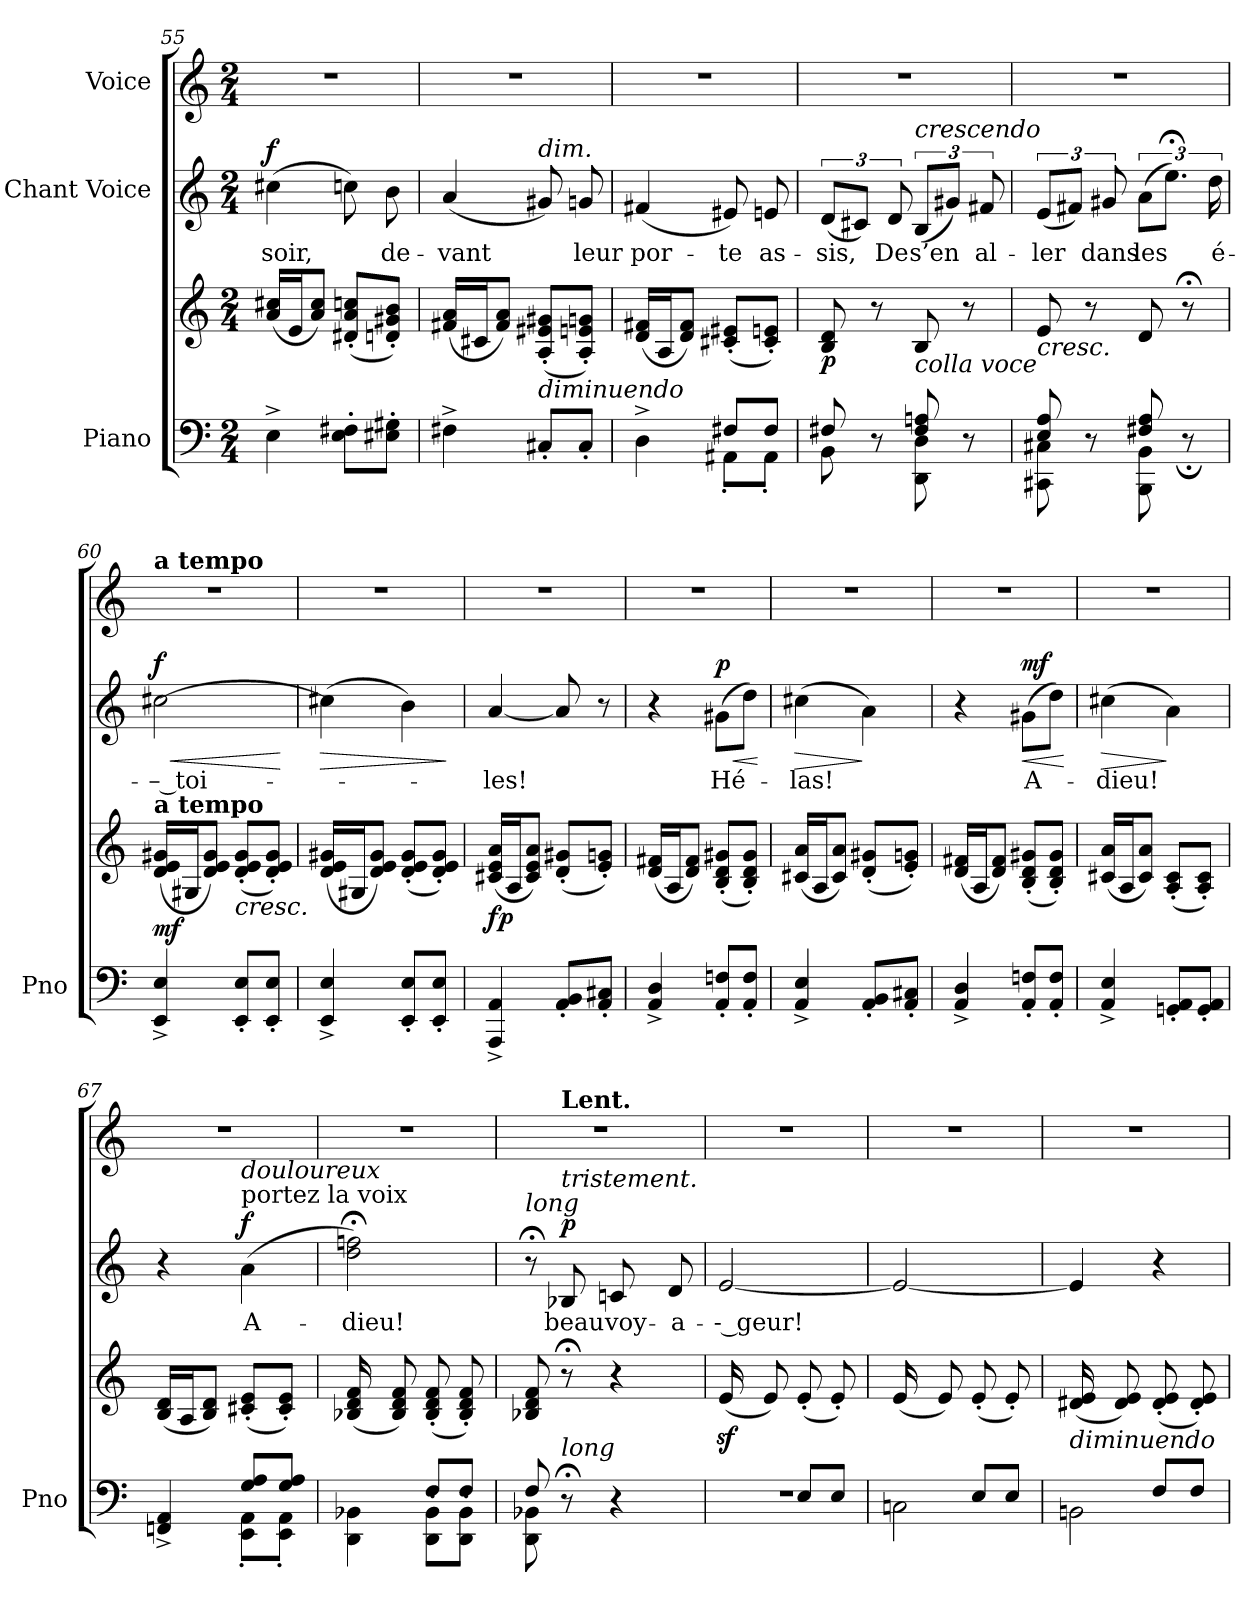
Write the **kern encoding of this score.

**kern	**kern	**dynam	**kern	**text	**dynam	**kern
*part3	*part3	*part3	*part2	*part2	*part2	*part1
*staff4	*staff3	*staff3/4	*staff2	*staff2	*staff2	*staff1
*I"Piano	*	*	*I"Chant Voice	*	*	*I"Voice
*I'Pno	*	*	*	*	*	*
*clefF4	*clefG2	*	*clefG2	*	*	*clefG2
*k[]	*k[]	*	*k[]	*	*	*k[]
*M2/4	*M2/4	*	*M2/4	*	*	*M2/4
=55	=55	=55	=55	=55	=55	=55
!	!	!	!	!	!LO:DY:a	!
4E^\	(>16a/ 16cc#X/LL	.	(4cc#X\	soir,	f	2r
.	16e/J	.	.	.	.	.
.	8a/ 8cc#/J)	.	.	.	.	.
8E\' 8F#X\'L	(>8d#X/'> 8a/'> 8ccn/'>L	.	8ccn\)	.	.	.
8E#X\' 8G#X\'J	8dn/'> 8g#X/'> 8b/'>J)	.	8b\	de-	.	.
=56	=56	=56	=56	=56	=56	=56
4F#X^\	(>16f#X/ 16a/LL	.	(4a/	-vant	.	2r
.	16c#X/J	.	.	.	.	.
.	8f#/ 8a/J)	.	.	.	.	.
!	!	!	!LO:TX:a:i:t=dim.	!	!	!
!	!LO:TX:b:i:t=diminuendo	!	!	!	!	!
8C#X'/L	(>8A/'> 8e#X/'> 8g#X/'>L	.	8g#X/)	.	.	.
8C#'/J	8A/'> 8en/'> 8gn/'>J)	.	8gn/	leur	.	.
=57	=57	=57	=57	=57	=57	=57
*^	*	*	*	*	*	*
4D^\	4ryy	(>16d/ 16f#X/LL	.	(4f#X/	por-	.	2r
.	.	16A/J	.	.	.	.	.
.	.	8d/ 8f#/J)	.	.	.	.	.
8F#X/L	8AA#X'\L	(>8c#X/'> 8e#X/'>L	.	8e#X/)	-te	.	.
8F#/J	8AA#'\J	8c#/'> 8en/'>J)	.	8en/	-as-	.	.
=58	=58	=58	=58	=58	=58	=58	=58
!	!	!	!LO:DY:b	!	!	!LO:DY:a	!
!	!	!	!	!	!	!LO:DY:n=1:a	!
8F#X/	8BB\	8B/ 8d/	p	(12d/L	-sis,	p other-dynamics	2r
.	.	.	.	12c#X/J)	.	.	.
8ryy	8r	8r	.	.	.	.	.
.	.	.	.	12d/	De	.	.
!	!	!	!	!LO:TX:a:i:t=crescendo	!	!	!
!	!	!LO:TX:b:i:t=colla voce	!	!	!	!	!
8F#/ 8An/	8DD\ 8D\	8B/	.	(12B/L	s’en	.	.
.	.	.	.	12g#X/J)	.	.	.
8ryy	8r	8r	.	.	.	.	.
.	.	.	.	12f#X/	al-	.	.
=59	=59	=59	=59	=59	=59	=59	=59
!	!	!LO:TX:b:i:t=cresc.	!	!	!	!	!
8E/ 8A/	8CC#X\ 8C#X\	8e/	.	(12e/L	-ler	.	2r
.	.	.	.	12f#X/J)	.	.	.
8ryy	8r	8r	.	.	.	.	.
.	.	.	.	12g#X/	dans	.	.
8F#X/ 8A/	8BBB\ 8BB\	8d/	.	(12a\L	les	.	.
.	.	.	.	12.ee;<\J)	.	.	.
8ryy	8r;<	8r;<	.	.	.	.	.
.	.	.	.	24dd\	é-	.	.
*v	*v	*	*	*	*	*	*
=60	=60	=60	=60	=60	=60	=60
!	!	!	!	!	!	!LO:TX:a:B:t=a tempo
!	!LO:TX:a:B:t=a tempo	!	!	!	!	!
!	!	!LO:DY:b	!	!	!LO:HP:b	!
!	!	!	!	!	!LO:DY:n=1:a	!
4EE/^ 4E/^	(>16d/ 16e/ 16g#X/LL	mf	[2cc#X\	-– toi-	< f	2r
.	16G#X/J	.	.	.	.	.
.	8d/ 8e/ 8g#/J)	.	.	.	.	.
!	!LO:TX:b:i:t=cresc.	!	!	!	!	!
8EE/' 8E/'L	(>8d/'> 8e/'> 8g#/'>L	.	.	.	.	.
8EE/' 8E/'J	8d/'> 8e/'> 8g#/'>J)	.	.	.	.	.
.	.	.	.	.	[	.
=61	=61	=61	=61	=61	=61	=61
!	!	!	!	!	!LO:HP:b	!
4EE/^ 4E/^	(>16d/ 16e/ 16g#X/LL	.	(4cc#X\]	.	>	2r
.	16G#X/J	.	.	.	.	.
.	8d/ 8e/ 8g#/J)	.	.	.	.	.
8EE/' 8E/'L	(>8d/'> 8e/'> 8g#/'>L	.	4b\)	.	.	.
8EE/' 8E/'J	8d/'> 8e/'> 8g#/'>J)	.	.	.	.	.
.	.	.	.	.	]	.
=62	=62	=62	=62	=62	=62	=62
!	!	!LO:DY:b	!	!	!	!
4AAA/^ 4AA/^	(>16c#X/ 16e/ 16a/LL	fp	[4a/	-les!	.	2r
.	16A/J	.	.	.	.	.
.	8c#/ 8e/ 8a/J)	.	.	.	.	.
8AA/' 8BB/'L	(>8d/'> 8g#X/'>L	.	8a/]	.	.	.
8AA/' 8C#X/'J	8e/'> 8gn/'>J)	.	8r	.	.	.
=63	=63	=63	=63	=63	=63	=63
4AA/^ 4D/^	(>16d/ 16f#X/LL	.	4r	.	.	2r
.	16A/J	.	.	.	.	.
.	8d/ 8f#/J)	.	.	.	.	.
!	!	!	!	!	!LO:HP:b	!
!	!	!	!	!	!LO:DY:n=1:a	!
8AA/' 8Fn/'L	(>8B/'> 8d/'> 8g#X/'>L	.	(8g#X\L	Hé-	< p	.
8AA/' 8F/'J	8B/'> 8d/'> 8g#/'>J)	.	8dd\J)	.	.	.
.	.	.	.	.	[	.
=64	=64	=64	=64	=64	=64	=64
!	!	!	!	!	!LO:HP:b	!
4AA/^ 4E/^	(>16c#X/ 16a/LL	.	(4cc#X\	-las!	>	2r
.	16A/J	.	.	.	.	.
.	8c#/ 8a/J)	.	.	.	.	.
8AA/' 8BB/'L	(>8d/'> 8g#X/'>L	.	4a\)	.	]	.
8AA/' 8C#X/'J	8e/'> 8gn/'>J)	.	.	.	.	.
=65	=65	=65	=65	=65	=65	=65
4AA/^ 4D/^	(>16d/ 16f#X/LL	.	4r	.	.	2r
.	16A/J	.	.	.	.	.
.	8d/ 8f#/J)	.	.	.	.	.
!	!	!	!	!	!LO:HP:b	!
!	!	!	!	!	!LO:DY:n=1:a	!
8AA/' 8Fn/'L	(>8B/'> 8d/'> 8g#X/'>L	.	(8g#X\L	A-	< mf	.
8AA/' 8F/'J	8B/'> 8d/'> 8g#/'>J)	.	8dd\J)	.	.	.
.	.	.	.	.	[	.
=66	=66	=66	=66	=66	=66	=66
!	!	!	!	!	!LO:HP:b	!
4AA/^ 4E/^	(>16c#X/ 16a/LL	.	(4cc#X\	-dieu!	>	2r
.	16A/J	.	.	.	.	.
.	8c#/ 8a/J)	.	.	.	.	.
8GGn/' 8AA/'L	(>8A/'> 8c#/'>L	.	4a\)	.	]	.
8GG/' 8AA/'J	8A/'> 8c#/'>J)	.	.	.	.	.
=67	=67	=67	=67	=67	=67	=67
*^	*	*	*	*	*	*
4ryy	4FFn/^< 4AA/^<	(>16B/ 16d/LL	.	4r	.	.	2r
.	.	16A/J	.	.	.	.	.
.	.	8B/ 8d/J)	.	.	.	.	.
!	!	!	!	!LO:TX:a:t=portez la voix	!	!	!
!	!	!	!	!LO:TX:a:i:t=douloureux	!	!	!
!	!	!	!	!	!	!LO:DY:a	!
8G/ 8A/L	8EE\' 8AA\'L	(>8c#X/'> 8e/'>L	.	(4a\	A-	f	.
8G/ 8A/J	8EE\' 8AA\'J	8c#/'> 8e/'>J)	.	.	.	.	.
=68	=68	=68	=68	=68	=68	=68	=68
*	*^	*	*	*	*	*	*
16ryy	4ryy	4DD\ 4BB-X\	(>16B-X/ 16d/ 16f/LL	.	2dd\;< 2ffn\;<)	-dieu!	.	2r
16F/J	.	.	16ryy	.	.	.	.	.
4.ryy	.	.	8B-/ 8d/ 8f/J)	.	.	.	.	.
.	8F/L	8DD\' 8BB-\'L	(>8B-/'> 8d/'> 8f/'>L	.	.	.	.	.
.	8F/J	8DD\' 8BB-\'J	8B-/'> 8d/'> 8f/'>J)	.	.	.	.	.
=69	=69	=69	=69	=69	=69	=69	=69	=69
!	!	!	!	!	!LO:TX:a:i:t=long	!	!	!
*	*v	*v	*	*	*	*	*	*^
8F/	8DD\ 8BB-X\	8B-X/ 8d/ 8f/	.	8r;<	.	.	2r	8ryy
!	!	!	!	!	!	!	!	!LO:TX:a:B:t=Lent.
!	!	!	!	!LO:TX:a:i:t=tristement.	!	!	!	!
!LO:TX:a:i:t=long	!	!	!	!	!	!	!	!
!	!	!	!	!	!	!LO:DY:a	!	!
8r;<	4.ryy	8r;<	.	8B-X/	beau	p	.	4.ryy
4r	.	4r	.	8cn/	voy-	.	.	.
.	.	.	.	8d/	-a-	.	.	.
=70	=70	=70	=70	=70	=70	=70	=70	=70
*	*^	*	*	*	*	*	*	*
!	!	!	!	!	!	!	!	!LO:TX:b:B:t=a Tempo	!
*	*	*	*	*	*	*	*	*v	*v
16ryy	4ryy	2r	(16ez</LL	.	[2e/	-- geur!	.	2r
16E/J	.	.	16ryy	.	.	.	.	.
4.ryy	.	.	8e/J)	.	.	.	.	.
.	8E/L	.	(>8e'>/L	.	.	.	.	.
.	8E/J	.	8e'>/J)	.	.	.	.	.
=71	=71	=71	=71	=71	=71	=71	=71	=71
16ryy	4ryy	2Cn\	(16e/LL	.	2e/_	.	.	2r
16E/J	.	.	16ryy	.	.	.	.	.
4.ryy	.	.	8e/J)	.	.	.	.	.
.	8E/L	.	(>8e'>/L	.	.	.	.	.
.	8E/J	.	8e'>/J)	.	.	.	.	.
=72	=72	=72	=72	=72	=72	=72	=72	=72
!	!	!	!LO:TX:b:i:t=diminuendo	!	!	!	!	!
16ryy	4ryy	2BBn\	(16d#X/ 16e/LL	.	4e/]	.	.	2r
16F#X/J	.	.	16ryy	.	.	.	.	.
4.ryy	.	.	8d#/ 8e/J)	.	.	.	.	.
.	8F#/L	.	(>8d#/'> 8e/'>L	.	4r	.	.	.
.	8F#/J	.	8d#/'> 8e/'>J)	.	.	.	.	.
*v	*v	*v	*	*	*	*	*	*
=	=	=	=	=	=	=
*-	*-	*-	*-	*-	*-	*-
